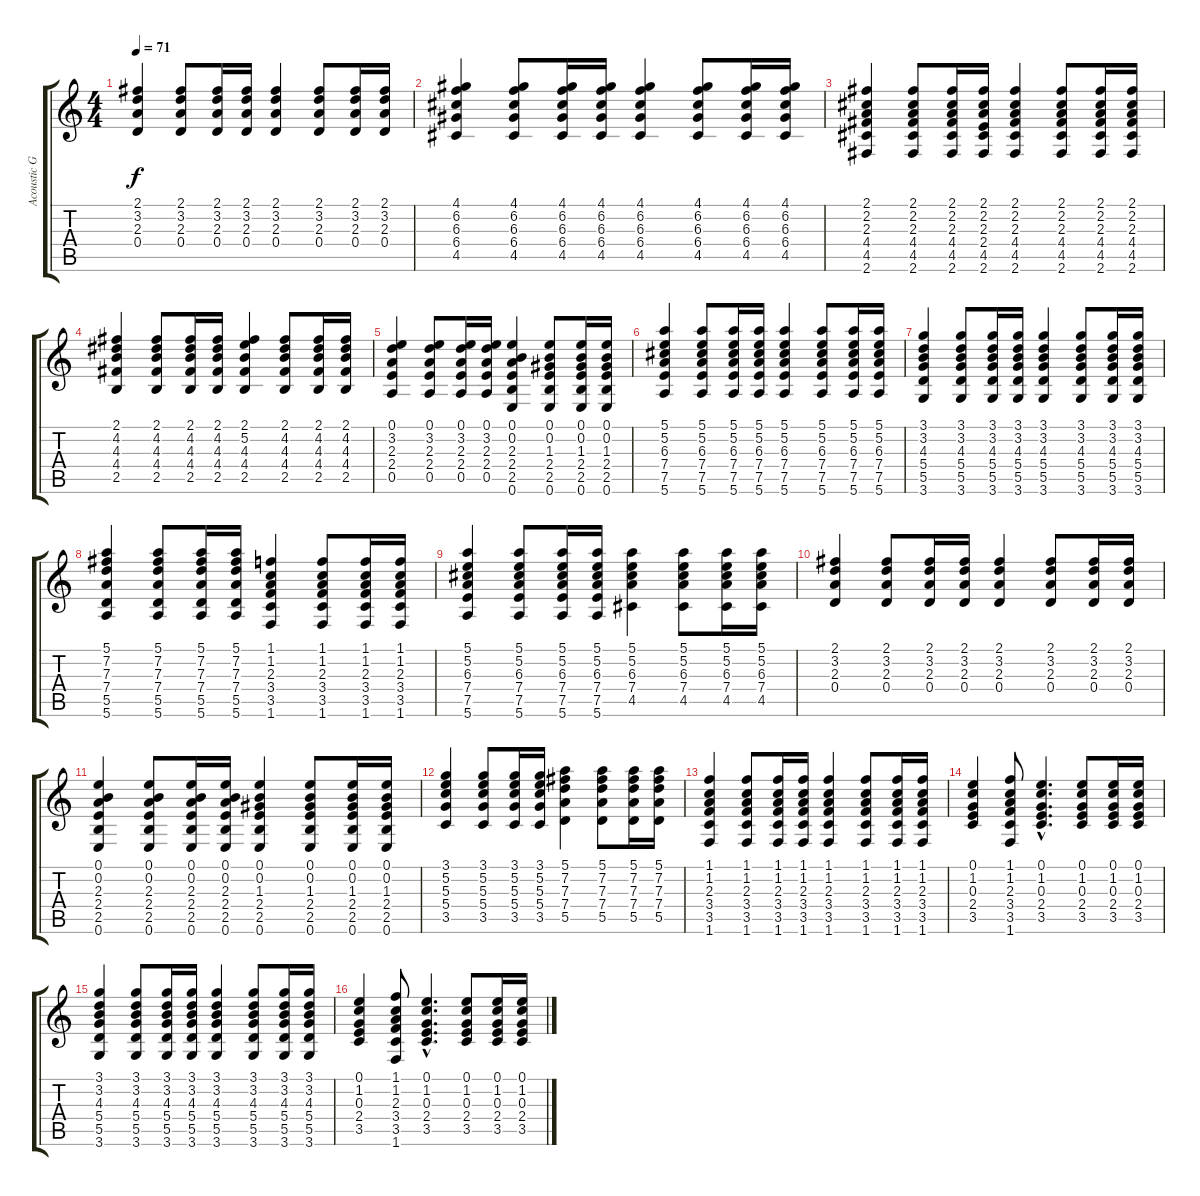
\track ("Acoustic Guitar" "Acoustic G") {instrument acousticguitarsteel}
\staff {score tabs}
\tuning (E4 B3 G3 D3 A2 E2) {hide}
\ts (4 4)
\tempo 71
\clef g2
\ks c
(2.1 3.2 2.3 0.4).4{dy f} (2.1 3.2 2.3 0.4).8 (2.1 3.2 2.3 0.4).16 (2.1 3.2 2.3 0.4).16 (2.1 3.2 2.3 0.4).4 (2.1 3.2 2.3 0.4).8 (2.1 3.2 2.3 0.4).16 (2.1 3.2 2.3 0.4).16 |
(4.1 6.2 6.3 6.4 4.5).4 (4.1 6.2 6.3 6.4 4.5).8 (4.1 6.2 6.3 6.4 4.5).16 (4.1 6.2 6.3 6.4 4.5).16 (4.1 6.2 6.3 6.4 4.5).4 (4.1 6.2 6.3 6.4 4.5).8 (4.1 6.2 6.3 6.4 4.5).16 (4.1 6.2 6.3 6.4 4.5).16 |
(2.1 2.2 2.3 4.4 4.5 2.6).4 (2.1 2.2 2.3 4.4 4.5 2.6).8 (2.1 2.2 2.3 4.4 4.5 2.6).16 (2.1 2.2 2.3 2.4 4.5 2.6).16 (2.1 2.2 2.3 4.4 4.5 2.6).4 (2.1 2.2 2.3 4.4 4.5 2.6).8 (2.1 2.2 2.3 4.4 4.5 2.6).16 (2.1 2.2 2.3 4.4 4.5 2.6).16 |
(2.1 4.2 4.3 4.4 2.5).4 (2.1 4.2 4.3 4.4 2.5).8 (2.1 4.2 4.3 4.4 2.5).16 (2.1 4.2 4.3 4.4 2.5).16 (2.1 5.2 4.3 4.4 2.5).4 (2.1 4.2 4.3 4.4 2.5).8 (2.1 4.2 4.3 4.4 2.5).16 (2.1 4.2 4.3 4.4 2.5).16 |
(0.1 3.2 2.3 2.4 0.5).4 (0.1 3.2 2.3 2.4 0.5).8 (0.1 3.2 2.3 2.4 0.5).16 (0.1 3.2 2.3 2.4 0.5).16 (0.1 0.2 2.3 2.4 2.5 0.6).4 (0.1 0.2 1.3 2.4 2.5 0.6).8 (0.1 0.2 1.3 2.4 2.5 0.6).16 (0.1 0.2 1.3 2.4 2.5 0.6).16 |
(5.1 5.2 6.3 7.4 7.5 5.6).4 (5.1 5.2 6.3 7.4 7.5 5.6).8 (5.1 5.2 6.3 7.4 7.5 5.6).16 (5.1 5.2 6.3 7.4 7.5 5.6).16 (5.1 5.2 6.3 7.4 7.5 5.6).4 (5.1 5.2 6.3 7.4 7.5 5.6).8 (5.1 5.2 6.3 7.4 7.5 5.6).16 (5.1 5.2 6.3 7.4 7.5 5.6).16 |
(3.1 3.2 4.3 5.4 5.5 3.6).4 (3.1 3.2 4.3 5.4 5.5 3.6).8 (3.1 3.2 4.3 5.4 5.5 3.6).16 (3.1 3.2 4.3 5.4 5.5 3.6).16 (3.1 3.2 4.3 5.4 5.5 3.6).4 (3.1 3.2 4.3 5.4 5.5 3.6).8 (3.1 3.2 4.3 5.4 5.5 3.6).16 (3.1 3.2 4.3 5.4 5.5 3.6).16 |
(5.1 7.2 7.3 7.4 5.5 5.6).4 (5.1 7.2 7.3 7.4 5.5 5.6).8 (5.1 7.2 7.3 7.4 5.5 5.6).16 (5.1 7.2 7.3 7.4 5.5 5.6).16 (1.1 1.2 2.3 3.4 3.5 1.6).4 (1.1 1.2 2.3 3.4 3.5 1.6).8 (1.1 1.2 2.3 3.4 3.5 1.6).16 (1.1 1.2 2.3 3.4 3.5 1.6).16 |
(5.1 5.2 6.3 7.4 7.5 5.6).4 (5.1 5.2 6.3 7.4 7.5 5.6).8 (5.1 5.2 6.3 7.4 7.5 5.6).16 (5.1 5.2 6.3 7.4 7.5 5.6).16 (5.1 5.2 6.3 7.4 4.5).4 (5.1 5.2 6.3 7.4 4.5).8 (5.1 5.2 6.3 7.4 4.5).16 (5.1 5.2 6.3 7.4 4.5).16 |
(2.1 3.2 2.3 0.4).4 (2.1 3.2 2.3 0.4).8 (2.1 3.2 2.3 0.4).16 (2.1 3.2 2.3 0.4).16 (2.1 3.2 2.3 0.4).4 (2.1 3.2 2.3 0.4).8 (2.1 3.2 2.3 0.4).16 (2.1 3.2 2.3 0.4).16 |
(0.1 0.2 2.3 2.4 2.5 0.6).4 (0.1 0.2 2.3 2.4 2.5 0.6).8 (0.1 0.2 2.3 2.4 2.5 0.6).16 (0.1 0.2 2.3 2.4 2.5 0.6).16 (0.1 0.2 1.3 2.4 2.5 0.6).4 (0.1 0.2 1.3 2.4 2.5 0.6).8 (0.1 0.2 1.3 2.4 2.5 0.6).16 (0.1 0.2 1.3 2.4 2.5 0.6).16 |
(3.1 5.2 5.3 5.4 3.5).4 (3.1 5.2 5.3 5.4 3.5).8 (3.1 5.2 5.3 5.4 3.5).16 (3.1 5.2 5.3 5.4 3.5).16 (5.1 7.2 7.3 7.4 5.5).4 (5.1 7.2 7.3 7.4 5.5).8 (5.1 7.2 7.3 7.4 5.5).16 (5.1 7.2 7.3 7.4 5.5).16 |
(1.1 1.2 2.3 3.4 3.5 1.6).4 (1.1 1.2 2.3 3.4 3.5 1.6).8 (1.1 1.2 2.3 3.4 3.5 1.6).16 (1.1 1.2 2.3 3.4 3.5 1.6).16 (1.1 1.2 2.3 3.4 3.5 1.6).4 (1.1 1.2 2.3 3.4 3.5 1.6).8 (1.1 1.2 2.3 3.4 3.5 1.6).16 (1.1 1.2 2.3 3.4 3.5 1.6).16 |
(0.1 1.2 0.3 2.4 3.5).4 (1.1 1.2 2.3 3.4 3.5 1.6).8 (0.1{hac} 1.2{hac} 0.3{hac} 2.4{hac} 3.5{hac}).4{d} (0.1 1.2 0.3 2.4 3.5).8 (0.1 1.2 0.3 2.4 3.5).16 (0.1 1.2 0.3 2.4 3.5).16 |
(3.1 3.2 4.3 5.4 5.5 3.6).4 (3.1 3.2 4.3 5.4 5.5 3.6).8 (3.1 3.2 4.3 5.4 5.5 3.6).16 (3.1 3.2 4.3 5.4 5.5 3.6).16 (3.1 3.2 4.3 5.4 5.5 3.6).4 (3.1 3.2 4.3 5.4 5.5 3.6).8 (3.1 3.2 4.3 5.4 5.5 3.6).16 (3.1 3.2 4.3 5.4 5.5 3.6).16 |
(0.1 1.2 0.3 2.4 3.5).4 (1.1 1.2 2.3 3.4 3.5 1.6).8 (0.1{hac} 1.2{hac} 0.3{hac} 2.4{hac} 3.5{hac}).4{d} (0.1 1.2 0.3 2.4 3.5).8 (0.1 1.2 0.3 2.4 3.5).16 (0.1 1.2 0.3 2.4 3.5).16
